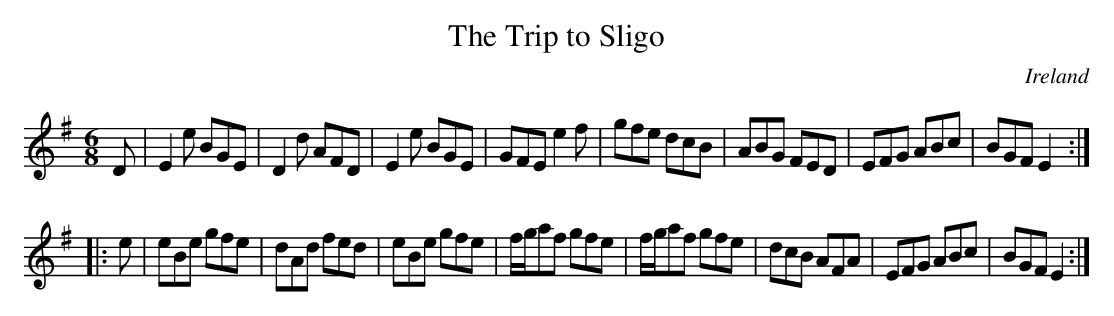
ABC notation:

X:1
T:Trip to Sligo, The
O:Ireland
M:6/8
K:Em
D|\
E2e BGE|D2d AFD|E2e BGE|GFE e2f|\
gfe dcB|ABG FED|EFG ABc|BGF E2::
e|\
eBe gfe|dAd fed|eBe gfe|f/g/af gfe|\
f/g/af gfe|dcB AFA|EFG ABc|BGF E2:|
